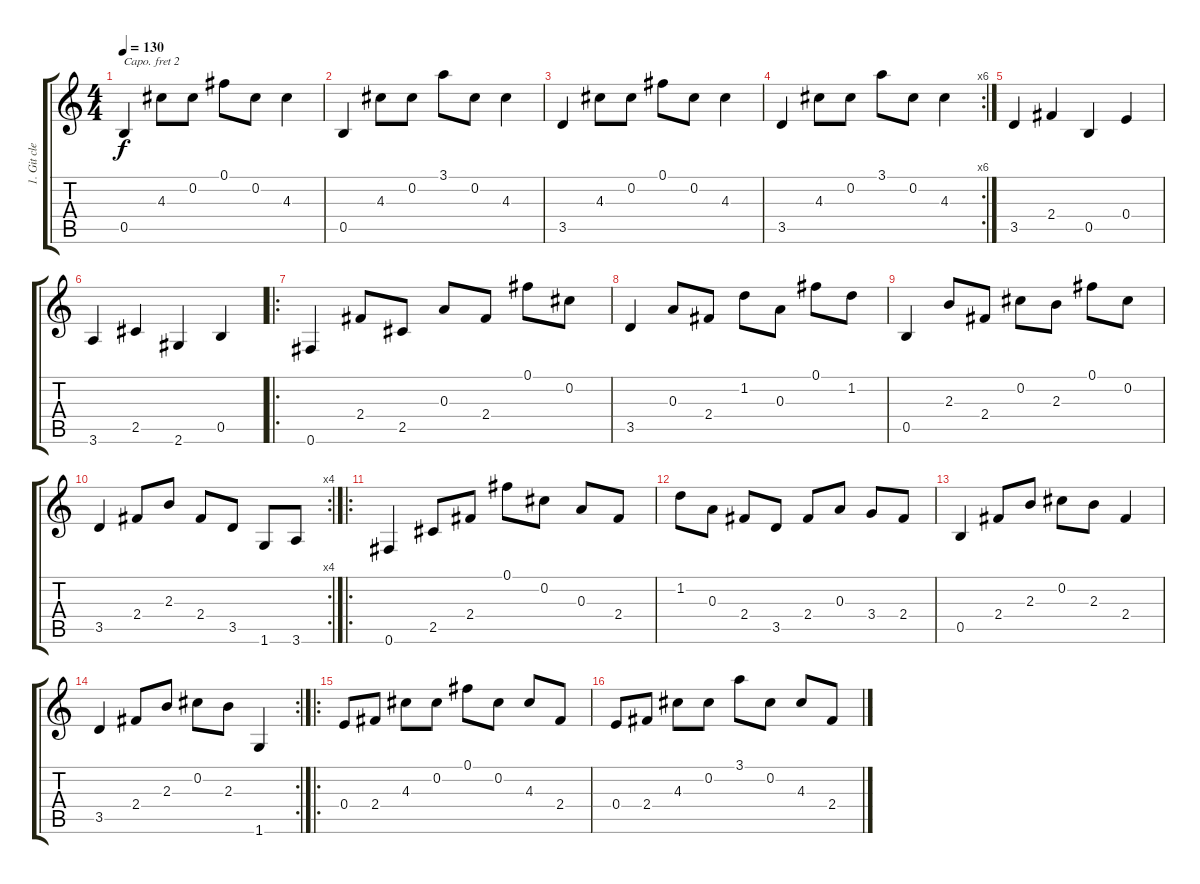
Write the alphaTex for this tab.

\track ("1. Git clean" "1. Git cle") {instrument acousticguitarnylon}
\staff {score tabs}
\capo 2
\tuning (E4 B3 G3 D3 A2 E2) {hide}
\ts (4 4)
\tempo 130
\clef g2
\ks c
0.5.4{dy f} 4.3.8 0.2.8 0.1.8 0.2.8 4.3.4 |
0.5.4 4.3.8 0.2.8 3.1.8 0.2.8 4.3.4 |
3.5.4 4.3.8 0.2.8 0.1.8 0.2.8 4.3.4 |
\rc 6
3.5.4 4.3.8 0.2.8 3.1.8 0.2.8 4.3.4 |
3.5.4 2.4.4 0.5.4 0.4.4 |
3.6.4 2.5.4 2.6.4 0.5.4 |
\ro
0.6.4 2.4.8 2.5.8 0.3.8 2.4.8 0.1.8 0.2.8 |
3.5.4 0.3.8 2.4.8 1.2.8 0.3.8 0.1.8 1.2.8 |
0.5.4 2.3.8 2.4.8 0.2.8 2.3.8 0.1.8 0.2.8 |
\rc 4
3.5.4 2.4.8 2.3.8 2.4.8 3.5.8 1.6.8 3.6.8 |
\ro
0.6.4 2.5.8 2.4.8 0.1.8 0.2.8 0.3.8 2.4.8 |
1.2.8 0.3.8 2.4.8 3.5.8 2.4.8 0.3.8 3.4.8 2.4.8 |
0.5.4 2.4.8 2.3.8 0.2.8 2.3.8 2.4.4 |
\rc 2
3.5.4 2.4.8 2.3.8 0.2.8 2.3.8 1.6.4 |
\ro
0.4.8 2.4.8 4.3.8 0.2.8 0.1.8 0.2.8 4.3.8 2.4.8 |
0.4.8 2.4.8 4.3.8 0.2.8 3.1.8 0.2.8 4.3.8 2.4.8
